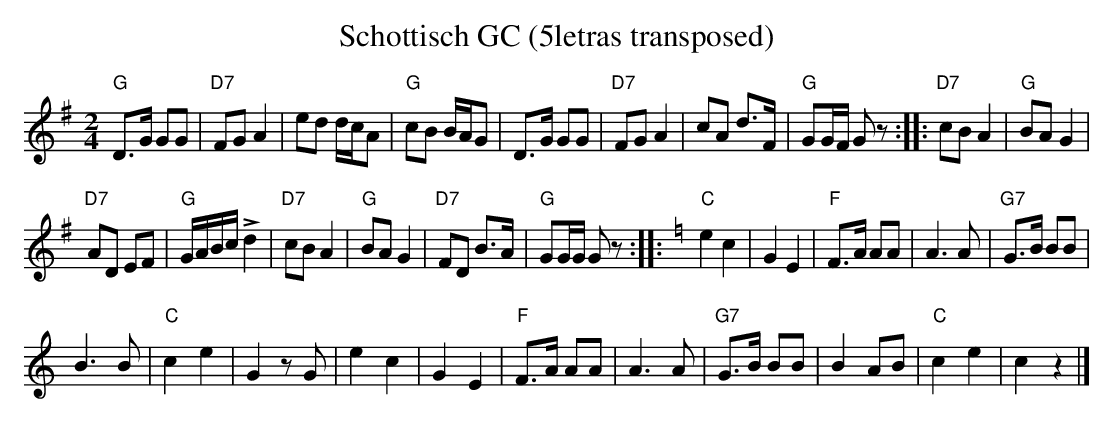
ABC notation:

X:1
T:Schottisch GC (5letras transposed)
M:2/4
L:1/8
K:G transpose=3 %%MIDI gchordon
"G"D>G GG | "D7"FGA2 | ed d/2c/2A | "G"cB B/2A/2G | D>G GG | "D7"FGA2 | cA d>F | "G"GG/2F/2 Gz ::"D7"cBA2 | "G"BAG2 |
"D7"AD EF | "G"G/2A/2B/2c/2 !>!d2 | "D7"cBA2 | "G"BAG2 | "D7"FD B>A | "G"GG/2G/2 Gz :: [K:C] "C"e2c2 | G2E2 | "F"F>A AA | A3A | "G7"G>B BB |
B3B | "C"c2e2 | G2zG | e2c2 | G2E2 | "F"F>A AA | A3A | "G7"G>B BB | B2 AB | "C"c2e2 | c2z2 |]
